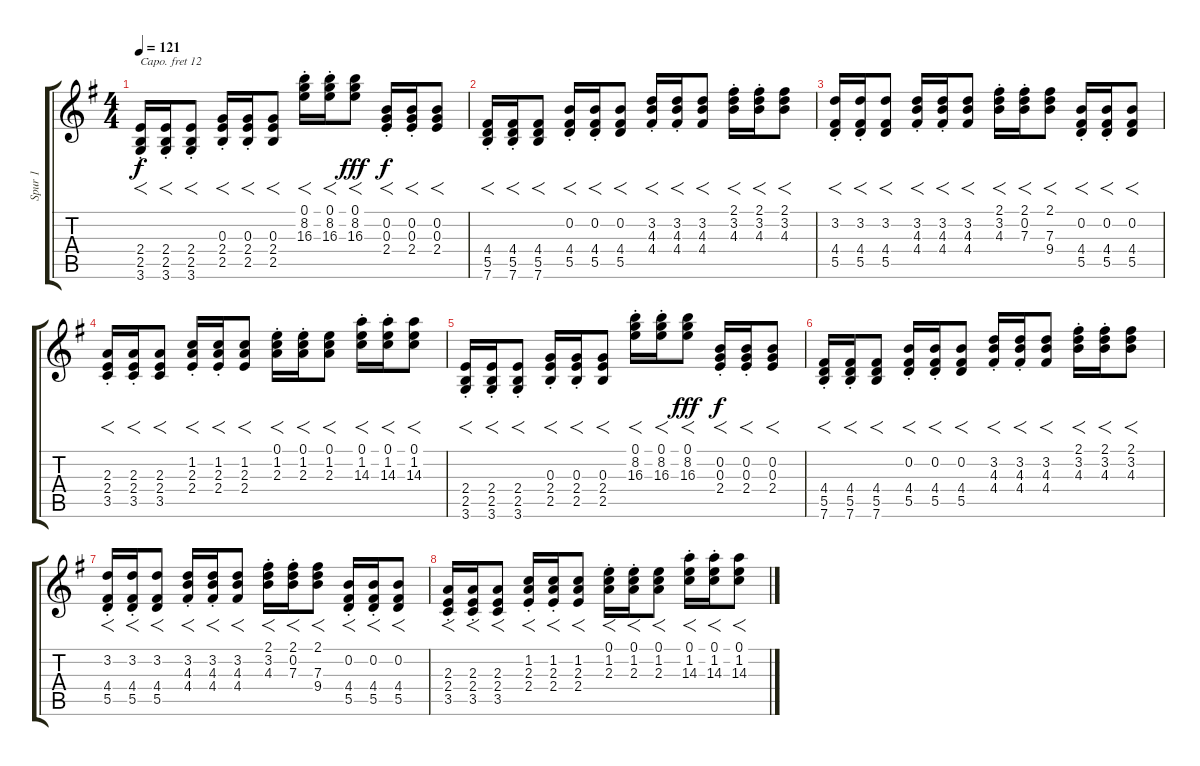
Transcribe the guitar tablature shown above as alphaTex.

\track ("Spur 1" "Spur 1") {instrument lead2sawtooth}
\staff {score tabs}
\capo 12
\tuning (E4 B3 G3 D3 A2 E2) {hide}
\ts (4 4)
\tempo 121
\clef g2
\ks g
(2.4{st} 2.5{st} 3.6{st}).16{f dy f} (2.4{st} 2.5{st} 3.6).16{f} (2.4 2.5 3.6{st}).8{f} (0.3{st} 2.4{st} 2.5{st}).16{f} (0.3{st} 2.4{st} 2.5{st}).16{f} (0.3 2.4 2.5).8{f} (0.1{st} 8.2{st} 16.3{st}).16{f} (0.1{st} 8.2{st} 16.3{st}).16{f} (0.1 8.2 16.3).8{f dy fff} (0.2{st} 0.3{st} 2.4{st}).16{f dy f} (0.2{st} 0.3{st} 2.4{st}).16{f} (0.2 0.3 2.4).8{f} |
(4.4 5.5{st} 7.6{st}).16{f} (4.4 5.5{st} 7.6{st}).16{f} (4.4 5.5 7.6).8{f} (0.2 4.4{st} 5.5{st}).16{f} (0.2 4.4{st} 5.5{st}).16{f} (0.2 4.4 5.5).8{f} (3.2{st} 4.3 4.4{st}).16{f} (3.2{st} 4.3 4.4{st}).16{f} (3.2 4.3 4.4).8{f} (2.1{st} 3.2{st} 4.3{st}).16{f} (2.1{st} 3.2{st} 4.3{st}).16{f} (2.1 3.2 4.3).8{f} |
(3.2{st} 4.4{st} 5.5{st}).16{f} (3.2{st} 4.4{st} 5.5{st}).16{f} (3.2 4.4 5.5).8{f} (3.2{st} 4.3 4.4{st}).16{f} (3.2{st} 4.3 4.4{st}).16{f} (3.2 4.3 4.4).8{f} (2.1{st} 3.2{st} 4.3{st}).16{f} (2.1{st} 0.2{st} 7.3{st}).16{f} (2.1 7.3 9.4).8{f} (0.2 4.4{st} 5.5{st}).16{f} (0.2 4.4{st} 5.5{st}).16{f} (0.2 4.4 5.5).8{f} |
(2.3{st} 2.4{st} 3.5{st}).16{f} (2.3{st} 2.4{st} 3.5{st}).16{f} (2.3 2.4 3.5).8{f} (1.2{st} 2.3{st} 2.4{st}).16{f} (1.2{st} 2.3{st} 2.4{st}).16{f} (1.2 2.3 2.4).8{f} (0.1{st} 1.2{st} 2.3{st}).16{f} (0.1{st} 1.2{st} 2.3{st}).16{f} (0.1 1.2 2.3).8{f} (0.1{st} 1.2{st} 14.3{st}).16{f} (0.1{st} 1.2{st} 14.3{st}).16{f} (0.1 1.2 14.3).8{f} |
(2.4{st} 2.5{st} 3.6{st}).16{f} (2.4{st} 2.5{st} 3.6).16{f} (2.4 2.5 3.6{st}).8{f} (0.3{st} 2.4{st} 2.5{st}).16{f} (0.3{st} 2.4{st} 2.5{st}).16{f} (0.3 2.4 2.5).8{f} (0.1{st} 8.2{st} 16.3{st}).16{f} (0.1{st} 8.2{st} 16.3{st}).16{f} (0.1 8.2 16.3).8{f dy fff} (0.2{st} 0.3{st} 2.4{st}).16{f dy f} (0.2{st} 0.3{st} 2.4{st}).16{f} (0.2 0.3 2.4).8{f} |
(4.4 5.5{st} 7.6{st}).16{f} (4.4 5.5{st} 7.6{st}).16{f} (4.4 5.5 7.6).8{f} (0.2 4.4{st} 5.5{st}).16{f} (0.2 4.4{st} 5.5{st}).16{f} (0.2 4.4 5.5).8{f} (3.2{st} 4.3 4.4{st}).16{f} (3.2{st} 4.3 4.4{st}).16{f} (3.2 4.3 4.4).8{f} (2.1{st} 3.2{st} 4.3{st}).16{f} (2.1{st} 3.2{st} 4.3{st}).16{f} (2.1 3.2 4.3).8{f} |
(3.2{st} 4.4{st} 5.5{st}).16{f} (3.2{st} 4.4{st} 5.5{st}).16{f} (3.2 4.4 5.5).8{f} (3.2{st} 4.3 4.4{st}).16{f} (3.2{st} 4.3 4.4{st}).16{f} (3.2 4.3 4.4).8{f} (2.1{st} 3.2{st} 4.3{st}).16{f} (2.1{st} 0.2{st} 7.3{st}).16{f} (2.1 7.3 9.4).8{f} (0.2 4.4{st} 5.5{st}).16{f} (0.2 4.4{st} 5.5{st}).16{f} (0.2 4.4 5.5).8{f} |
(2.3{st} 2.4{st} 3.5{st}).16{f} (2.3{st} 2.4{st} 3.5{st}).16{f} (2.3 2.4 3.5).8{f} (1.2{st} 2.3{st} 2.4{st}).16{f} (1.2{st} 2.3{st} 2.4{st}).16{f} (1.2 2.3 2.4).8{f} (0.1{st} 1.2{st} 2.3{st}).16{f} (0.1{st} 1.2{st} 2.3{st}).16{f} (0.1 1.2 2.3).8{f} (0.1{st} 1.2{st} 14.3{st}).16{f} (0.1{st} 1.2{st} 14.3{st}).16{f} (0.1 1.2 14.3).8{f}
